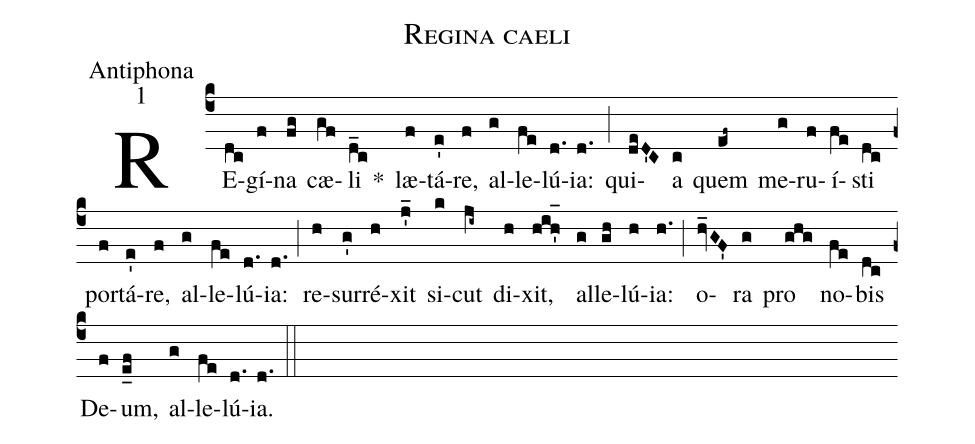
name:Regina caeli;
office-part:Antiphona;
mode:1;
%%
(c4) RE(dc)gí(f)na(fg) cæ(gf)li(d_c) *() læ(f)tá(e')re,(f) al(g)le(fe)lú(d.)ia:(d.) (;) qui(deD'C)a(c) quem(ef~) me(g)ru(f)í(fe)sti(dc) por(f)tá(e')re,(f) al(g)le(fe)lú(d.)ia:(d.) (;) re(h)sur(g')ré(h)xit(j_') si(k)cut(ji~) di(h)xit,(hih_1') al(g)le(gh)lú(h)ia:(h.) (;) o(hv_GF')ra(g) pro(ghg) no(fe)bis(dc) De(f)um,(e_f) al(g)le(fe)lú(d.)ia.(d.) (::)
